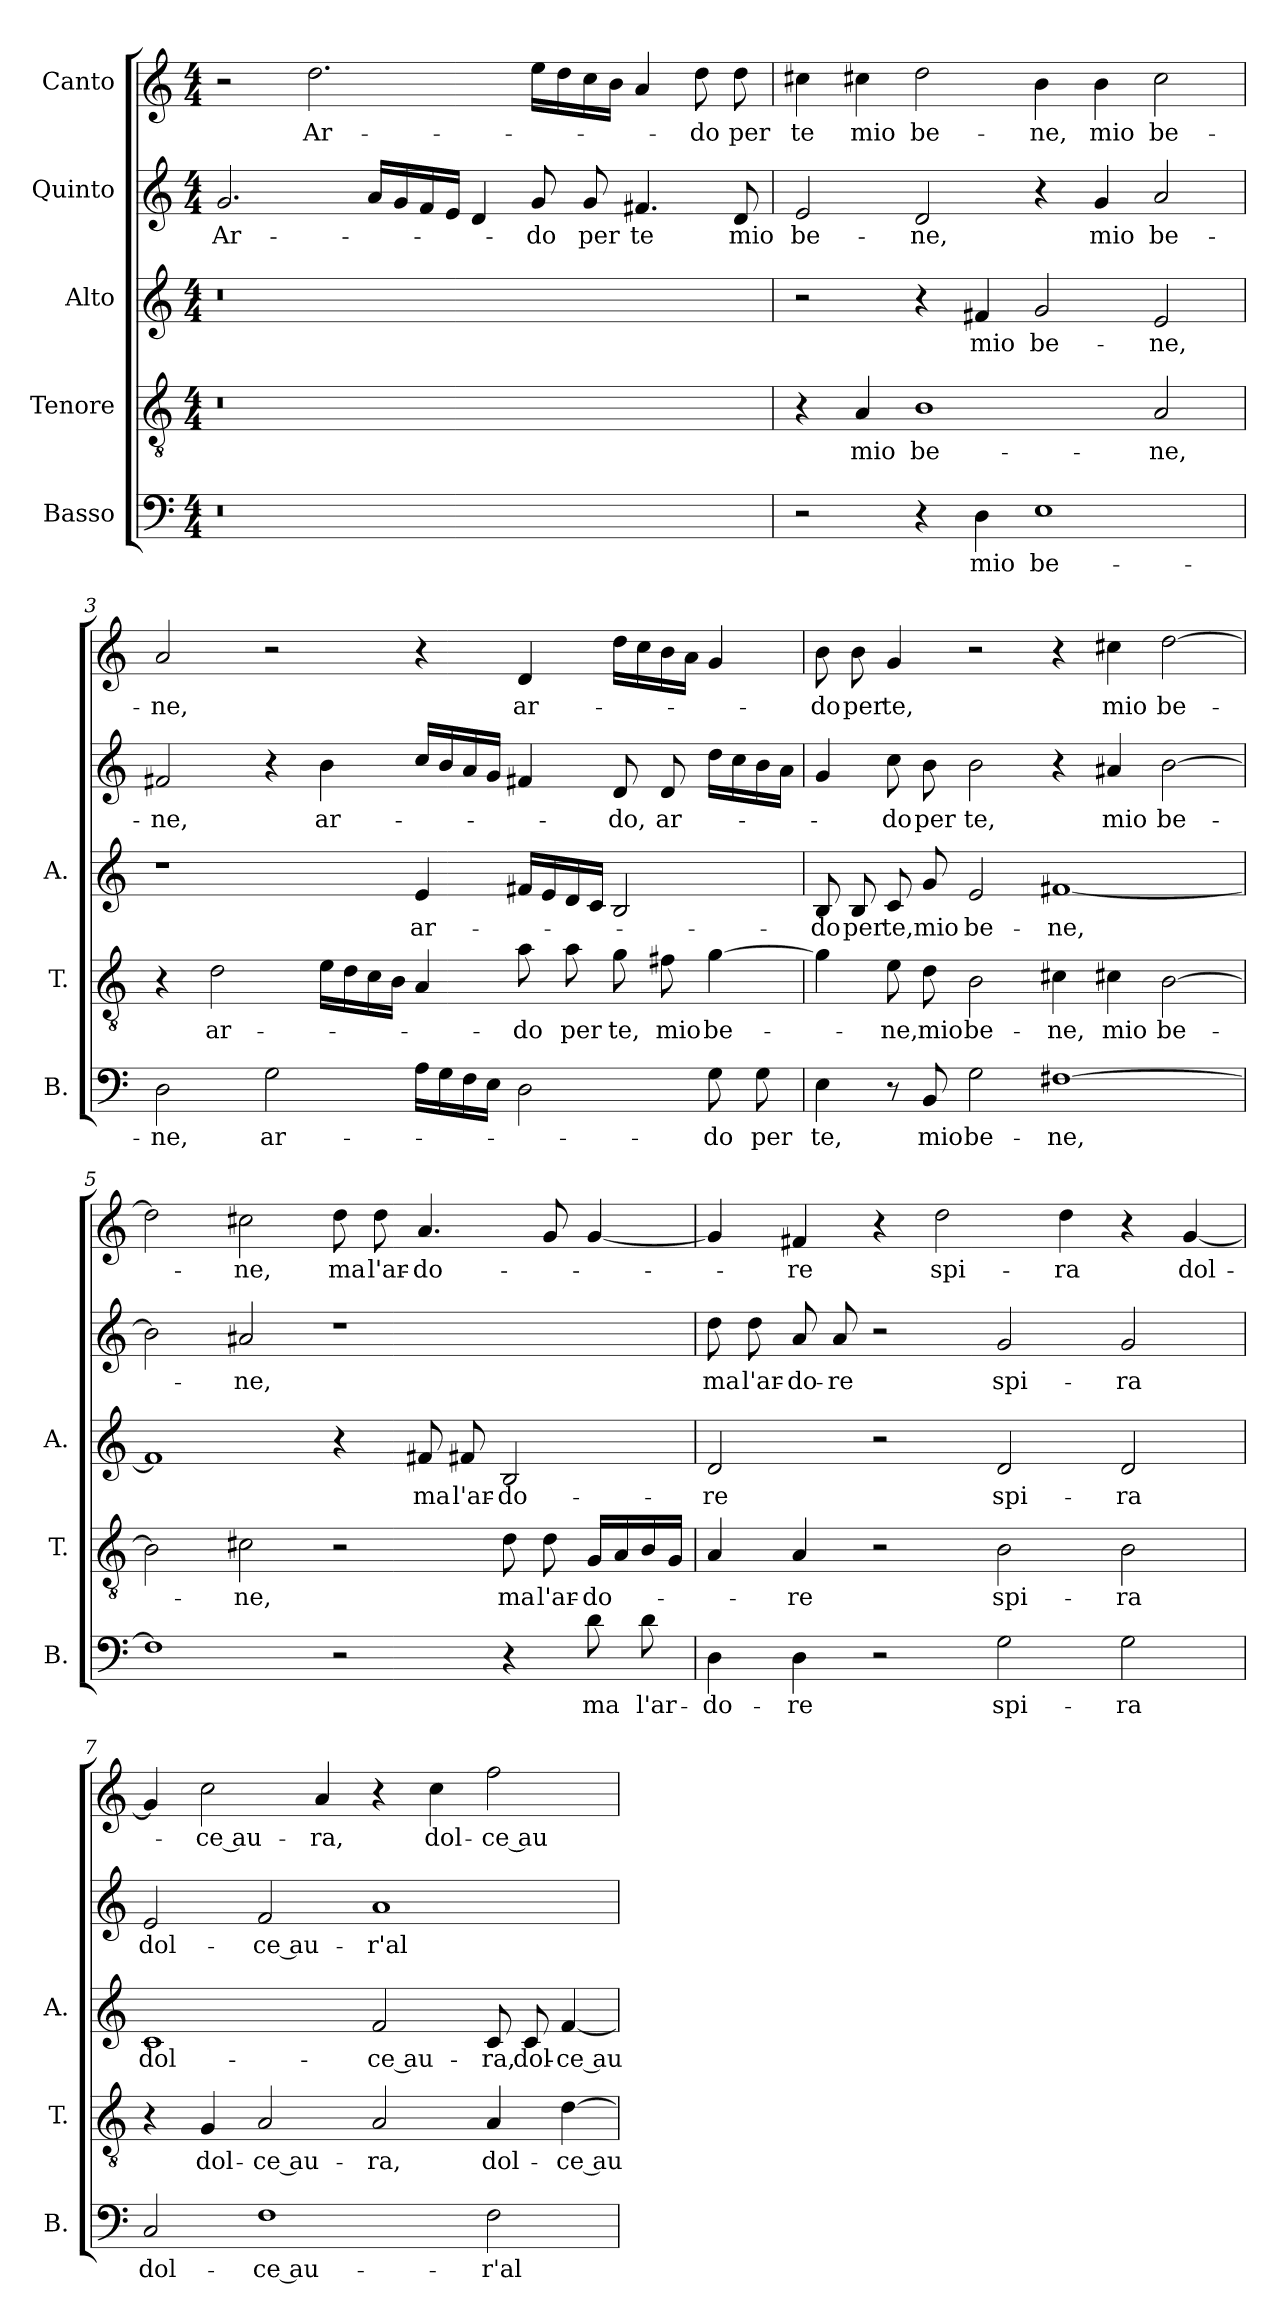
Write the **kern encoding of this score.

**kern	**text	**kern	**text	**kern	**text	**kern	**text	**kern	**text
*part5	*part5	*part4	*part4	*part3	*part3	*part2	*part2	*part1	*part1
*staff5	*staff5	*staff4	*staff4	*staff3	*staff3	*staff2	*staff2	*staff1	*staff1
*I"Basso	*	*I"Tenore	*	*I"Alto	*	*I"Quinto	*	*I"Canto	*
*I'B.	*	*I'T.	*	*I'A.	*	*	*	*	*
*clefF4	*	*clefGv2	*	*clefG2	*	*clefG2	*	*clefG2	*
*k[]	*	*k[]	*	*k[]	*	*k[]	*	*k[]	*
*C:	*	*C:	*	*C:	*	*C:	*	*C:	*
*M4/4	*	*M4/4	*	*M4/4	*	*M4/4	*	*M4/4	*
=1	=1	=1	=1	=1	=1	=1	=1	=1	=1
!LO:N:vis=0	!	!LO:N:vis=0	!	!LO:N:vis=0	!	!	!	!	!
1r	.	1r	.	1r	.	2.g/	Ar-	2r	.
.	.	.	.	.	.	.	.	2.dd\	Ar-
.	.	.	.	.	.	16a/LL	.	.	.
.	.	.	.	.	.	16g/	.	.	.
.	.	.	.	.	.	16f/	.	.	.
.	.	.	.	.	.	16e/JJ	.	.	.
1ryy	.	1ryy	.	1ryy	.	4d/	.	.	.
.	.	.	.	.	.	8g/	-do	16ee\LL	.
.	.	.	.	.	.	.	.	16dd\	.
.	.	.	.	.	.	8g/	per	16cc\	.
.	.	.	.	.	.	.	.	16b\JJ	.
.	.	.	.	.	.	4.f#X/	te	4a/	.
.	.	.	.	.	.	.	.	8dd\	-do
.	.	.	.	.	.	8d/	mio	8dd\	per
=2	=2	=2	=2	=2	=2	=2	=2	=2	=2
2r	.	4r	.	2r	.	2e/	be-	4cc#X\	te
.	.	4A/	mio	.	.	.	.	4cc#X\	mio
4r	.	1B\	be-	4r	.	2d/	-ne,	2dd\	be-
4D\	mio	.	.	4f#X/	mio	.	.	.	.
1E\	be-	.	.	2g/	be-	4r	.	4b\	-ne,
.	.	.	.	.	.	4g/	mio	4b\	mio
.	.	2A/	-ne,	2e/	-ne,	2a/	be-	2cc#\	be-
=3	=3	=3	=3	=3	=3	=3	=3	=3	=3
2D\	-ne,	4r	.	1r	.	2f#X/	-ne,	2a/	-ne,
.	.	2d\	ar-	.	.	.	.	.	.
2G\	ar-	.	.	.	.	4r	.	2r	.
.	.	16e\LL	.	.	.	4b\	ar-	.	.
.	.	16d\	.	.	.	.	.	.	.
.	.	16c\	.	.	.	.	.	.	.
.	.	16B\JJ	.	.	.	.	.	.	.
16A\LL	.	4A/	.	4e/	ar-	16cc/LL	.	4r	.
16G\	.	.	.	.	.	16b/	.	.	.
16F\	.	.	.	.	.	16a/	.	.	.
16E\JJ	.	.	.	.	.	16g/JJ	.	.	.
2D\	.	8a\	-do	16f#X/LL	.	4f#X/	.	4d/	ar-
.	.	.	.	16e/	.	.	.	.	.
.	.	8a\	per	16d/	.	.	.	.	.
.	.	.	.	16c/JJ	.	.	.	.	.
.	.	8g\	te,	2B/	.	8d/	-do,	16dd\LL	.
.	.	.	.	.	.	.	.	16cc\	.
.	.	8f#X\	mio	.	.	8d/	ar-	16b\	.
.	.	.	.	.	.	.	.	16a\JJ	.
8G\	-do	[4g\	be-	.	.	16dd\LL	.	4g/	.
.	.	.	.	.	.	16cc\	.	.	.
8G\	per	.	.	.	.	16b\	.	.	.
.	.	.	.	.	.	16a\JJ	.	.	.
=4	=4	=4	=4	=4	=4	=4	=4	=4	=4
4E\	te,	4g\]	.	8B/	-do	4g/	.	8b\	-do
.	.	.	.	8B/	per	.	.	8b\	per
8r	.	8e\	-ne,	8c/	te,	8cc\	-do	4g/	te,
8BB/	mio	8d\	mio	8g/	mio	8b\	per	.	.
2G\	be-	2B\	be-	2e/	be-	2b\	te,	2r	.
[1F#X\	-ne,	4c#X\	-ne,	[1f#X/	-ne,	4r	.	4r	.
.	.	4c#X\	mio	.	.	4a#X/	mio	4cc#X\	mio
.	.	[2B\	be-	.	.	[2b\	be-	[2dd\	be-
=5	=5	=5	=5	=5	=5	=5	=5	=5	=5
1F#\]	.	2B\]	.	1f#/]	.	2b\]	.	2dd\]	.
.	.	2c#X\	-ne,	.	.	2a#X/	-ne,	2cc#X\	-ne,
2r	.	2r	.	4r	.	1r	.	8dd\	ma
.	.	.	.	.	.	.	.	8dd\	l'ar-
.	.	.	.	8f#X/	ma	.	.	4.a/	-do-
.	.	.	.	8f#X/	l'ar-	.	.	.	.
4r	.	8d\	ma	2B/	-do-	.	.	.	.
.	.	8d\	l'ar-	.	.	.	.	8g/	.
8d\	ma	16G/LL	-do-	.	.	.	.	[4g/	.
.	.	16A/	.	.	.	.	.	.	.
8d\	l'ar-	16B/	.	.	.	.	.	.	.
.	.	16G/JJ	.	.	.	.	.	.	.
=6	=6	=6	=6	=6	=6	=6	=6	=6	=6
4D\	-do-	4A/	.	2d/	-re	8dd\	ma	4g/]	.
.	.	.	.	.	.	8dd\	l'ar-	.	.
4D\	-re	4A/	-re	.	.	8a/	-do-	4f#X/	-re
.	.	.	.	.	.	8a/	-re	.	.
2r	.	2r	.	2r	.	2r	.	4r	.
.	.	.	.	.	.	.	.	2dd\	spi-
2G\	spi-	2B\	spi-	2d/	spi-	2g/	spi-	.	.
.	.	.	.	.	.	.	.	4dd\	-ra
2G\	-ra	2B\	-ra	2d/	-ra	2g/	-ra	4r	.
.	.	.	.	.	.	.	.	[4g/	dol-
=7	=7	=7	=7	=7	=7	=7	=7	=7	=7
2C/	dol-	4r	.	1c/	dol-	2e/	dol-	4g/]	.
.	.	4G/	dol-	.	.	.	.	2cc\	-ce au-
1F\	-ce au-	2A/	-ce au-	.	.	2f/	-ce au-	.	.
.	.	.	.	.	.	.	.	4a/	-ra,
.	.	2A/	-ra,	2f/	-ce au-	1a/	-r'al	4r	.
.	.	.	.	.	.	.	.	4cc\	dol-
2F\	-r'al	4A/	dol-	8c/	-ra,	.	.	2ff\	-ce au-
.	.	.	.	8c/	dol-	.	.	.	.
.	.	[4d\	-ce au-	[4f/	-ce au-	.	.	.	.
=	=	=	=	=	=	=	=	=	=
*-	*-	*-	*-	*-	*-	*-	*-	*-	*-
